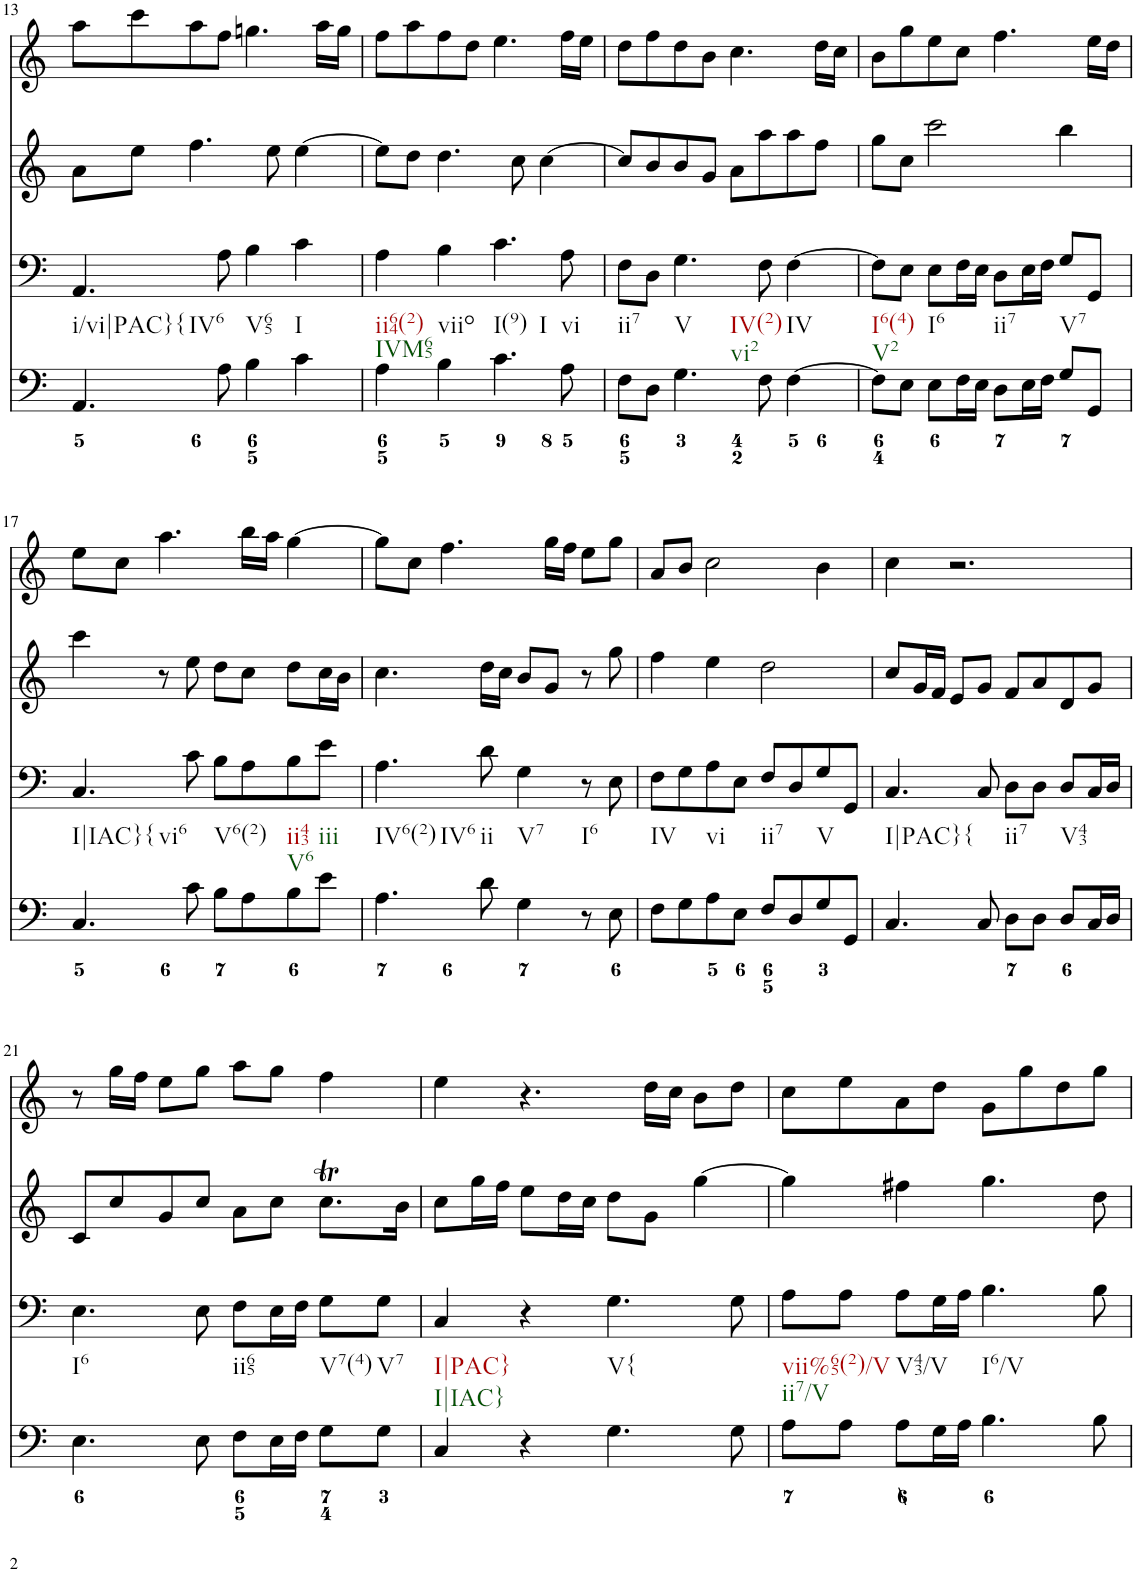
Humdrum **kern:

**kern	**kern	**kern	**kern
*part4	*part3	*part2	*part1
*staff4	*staff3	*staff2	*staff1
*I"Piano	*I"Piano	*I"Piano	*I"Piano
*I'Pno	*I'Pno	*I'Pno	*I'Pno
!!LO:PB:g=z
*clefF4	*clefF4	*clefG2	*clefG2
*k[]	*k[]	*k[]	*k[]
*M4/4	*M4/4	*M4/4	*M4/4
*met(c)	*met(c)	*met(c)	*met(c)
=13	=13	=13	=13
!	!LO:TX:b:t=i/vi|PAC}{	!	!
!	!LO:TX:b:t=IV6	!	!
4.AA/	4.AA/	8a\L	8aa\L
.	.	8ee\J	8ccc\
.	.	4.ff\	8aa\
8A\	8A\	.	8ff\J
!	!LO:TX:b:t=V65	!	!
4B\	4B\	.	4.ggn\
.	.	8ee\	.
!	!LO:TX:b:t=I	!	!
4c\	4c\	[4ee\	.
.	.	.	16aa\LL
.	.	.	16gg\JJ
=14	=14	=14	=14
!	!LO:TX:b:t=ii64(2)	!	!
!	!LO:TX:b:t=IVM65	!	!
4A\	4A\	8ee\L]	8ff\L
.	.	8dd\J	8aa\
!	!LO:TX:b:t=viio	!	!
4B\	4B\	4.dd\	8ff\
.	.	.	8dd\J
!	!LO:TX:b:t=I(9)	!	!
!	!LO:TX:b:t=I	!	!
4.c\	4.c\	.	4.ee\
.	.	8cc\	.
.	.	[4cc\	.
!	!LO:TX:b:t=vi	!	!
8A\	8A\	.	16ff\LL
.	.	.	16ee\JJ
=15	=15	=15	=15
!	!LO:TX:b:t=ii7	!	!
8F\L	8F\L	8cc/L]	8dd\L
8D\J	8D\J	8b/	8ff\
!	!LO:TX:b:t=V	!	!
!	!LO:TX:b:t=IV(2)	!	!
!	!LO:TX:b:t=vi2	!	!
4.G\	4.G\	8b/	8dd\
.	.	8g/J	8b\J
.	.	8a\L	4.cc\
8F\	8F\	8aa\	.
!	!LO:TX:b:t=IV	!	!
[4F\	[4F\	8aa\	.
.	.	8ff\J	16dd\LL
.	.	.	16cc\JJ
=16	=16	=16	=16
!	!LO:TX:b:t=I6(4)	!	!
!	!LO:TX:b:t=V2	!	!
8F\L]	8F\L]	8gg\L	8b\L
8E\J	8E\J	8cc\J	8gg\
!	!LO:TX:b:t=I6	!	!
8E\L	8E\L	2ccc\	8ee\
16F\L	16F\L	.	8cc\J
16E\JJ	16E\JJ	.	.
!	!LO:TX:b:t=ii7	!	!
8D\L	8D\L	.	4.ff\
16E\L	16E\L	.	.
16F\JJ	16F\JJ	.	.
!	!LO:TX:b:t=V7	!	!
8G/L	8G/L	4bb\	.
8GG/J	8GG/J	.	16ee\LL
.	.	.	16dd\JJ
!!LO:LB:g=z
=17	=17	=17	=17
!	!LO:TX:b:t=I|IAC}{	!	!
!	!LO:TX:b:t=vi6	!	!
4.C/	4.C/	4ccc\	8ee\L
.	.	.	8cc\J
.	.	8r	4.aa\
8c\	8c\	8ee\	.
!	!LO:TX:b:t=V6(2)	!	!
8B\L	8B\L	8dd\L	.
8A\	8A\	8cc\J	16bb\LL
.	.	.	16aa\JJ
!	!LO:TX:b:t=ii43	!	!
!	!LO:TX:b:t=V6	!	!
8B\	8B\	8dd\L	[4gg\
!	!LO:TX:b:t=iii	!	!
8e\J	8e\J	16cc\L	.
.	.	16b\JJ	.
=18	=18	=18	=18
!	!LO:TX:b:t=IV6(2)	!	!
!	!LO:TX:b:t=IV6	!	!
4.A\	4.A\	4.cc\	8gg\L]
.	.	.	8cc\J
.	.	.	4.ff\
!	!LO:TX:b:t=ii	!	!
8d\	8d\	16dd\LL	.
.	.	16cc\JJ	.
!	!LO:TX:b:t=V7	!	!
4G\	4G\	8b/L	.
.	.	8g/J	16gg\LL
.	.	.	16ff\JJ
!	!LO:TX:b:t=I6	!	!
8r	8r	8r	8ee\L
8E\	8E\	8gg\	8gg\J
=19	=19	=19	=19
!	!LO:TX:b:t=IV	!	!
8F\L	8F\L	4ff\	8a/L
8G\	8G\	.	8b/J
!	!LO:TX:b:t=vi	!	!
8A\	8A\	4ee\	2cc\
8E\J	8E\J	.	.
!	!LO:TX:b:t=ii7	!	!
8F/L	8F/L	2dd\	.
8D/	8D/	.	.
!	!LO:TX:b:t=V	!	!
8G/	8G/	.	4b\
8GG/J	8GG/J	.	.
=20	=20	=20	=20
!	!LO:TX:b:t=I|PAC}{	!	!
4.C/	4.C/	8cc/L	4cc\
.	.	16g/L	.
.	.	16f/JJ	.
.	.	8e/L	2.r
8C/	8C/	8g/J	.
!	!LO:TX:b:t=ii7	!	!
8D\L	8D\L	8f/L	.
8D\J	8D\J	8a/	.
!	!LO:TX:b:t=V43	!	!
8D/L	8D/L	8d/	.
16C/L	16C/L	8g/J	.
16D/JJ	16D/JJ	.	.
!!LO:LB:g=z
=21	=21	=21	=21
!	!LO:TX:b:t=I6	!	!
4.E\	4.E\	8c/L	8r
.	.	8cc/	16gg\LL
.	.	.	16ff\JJ
.	.	8g/	8ee\L
8E\	8E\	8cc/J	8gg\J
!	!LO:TX:b:t=ii65	!	!
8F\L	8F\L	8a\L	8aa\L
16E\L	16E\L	8cc\J	8gg\J
16F\JJ	16F\JJ	.	.
!	!LO:TX:b:t=V7(4)	!	!
8G\L	8G\L	8.ccT\L	4ff\
!	!LO:TX:b:t=V7	!	!
8G\J	8G\J	.	.
.	.	16b\Jk	.
=22	=22	=22	=22
!	!LO:TX:b:t=I|PAC}	!	!
!	!LO:TX:b:t=I|IAC}	!	!
4C/	4C/	8cc\L	4ee\
.	.	16gg\L	.
.	.	16ff\JJ	.
4r	4r	8ee\L	4.r
.	.	16dd\L	.
.	.	16cc\JJ	.
!	!LO:TX:b:t=V{	!	!
4.G\	4.G\	8dd\L	.
.	.	8g\J	16dd\LL
.	.	.	16cc\JJ
.	.	[4gg\	8b\L
8G\	8G\	.	8dd\J
=23	=23	=23	=23
!	!LO:TX:b:t=vii%65(2)/V	!	!
!	!LO:TX:b:t=ii7/V	!	!
8A\L	8A\L	4gg\]	8cc\L
8A\J	8A\J	.	8ee\
!	!LO:TX:b:t=V43/V	!	!
8A\L	8A\L	4ff#X\	8a\
16G\L	16G\L	.	8dd\J
16A\JJ	16A\JJ	.	.
!	!LO:TX:b:t=I6/V	!	!
4.B\	4.B\	4.gg\	8g\L
.	.	.	8gg\
.	.	.	8dd\
8B\	8B\	8dd\	8gg\J
=	=	=	=
*-	*-	*-	*-
